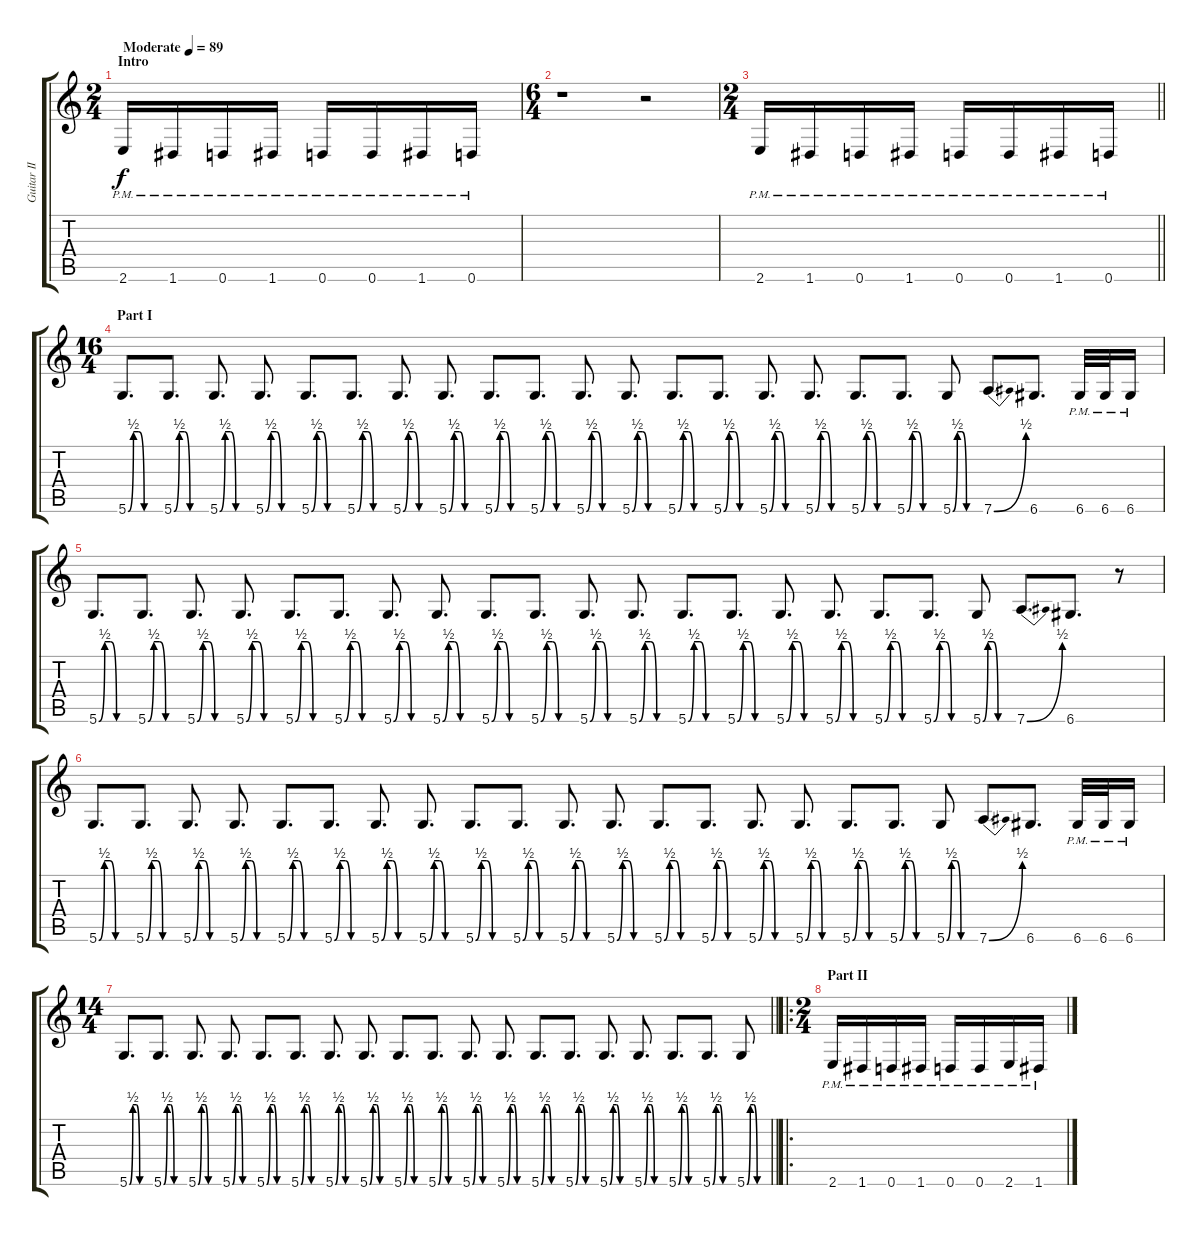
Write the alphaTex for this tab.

\track ("Guitar II" "Guitar II") {instrument overdrivenguitar}
\staff {score tabs}
\tuning (D4 A3 F3 C3 G2 D2) {hide}
\ts (2 4)
\section ("" "Intro")
\tempo (89 "Moderate")
\clef g2
\ks c
2.6{pm}.16{dy f instrument overdrivenguitar} 1.6{pm}.16 0.6{pm}.16 1.6{pm}.16 0.6{pm}.16 0.6{pm}.16 1.6{pm}.16 0.6{pm}.16 |
\ts (6 4)
r.1 r.2 |
\ts (2 4)
\barLineRight lightlight
2.6{pm}.16 1.6{pm}.16 0.6{pm}.16 1.6{pm}.16 0.6{pm}.16 0.6{pm}.16 1.6{pm}.16 0.6{pm}.16 |
\ts (16 4)
\section ("" "Part I")
5.6{be (custom 0 0 10 2 20 2 30 0 60 0)}.8{d} 5.6{be (custom 0 0 10 2 20 2 30 0 60 0)}.8{d} 5.6{be (custom 0 0 10 2 20 2 30 0 60 0)}.8{d} 5.6{be (custom 0 0 10 2 20 2 30 0 60 0)}.8{d} 5.6{be (custom 0 0 10 2 20 2 30 0 60 0)}.8{d} 5.6{be (custom 0 0 10 2 20 2 30 0 60 0)}.8{d} 5.6{be (custom 0 0 10 2 20 2 30 0 60 0)}.8{d} 5.6{be (custom 0 0 10 2 20 2 30 0 60 0)}.8{d} 5.6{be (custom 0 0 10 2 20 2 30 0 60 0)}.8{d} 5.6{be (custom 0 0 10 2 20 2 30 0 60 0)}.8{d} 5.6{be (custom 0 0 10 2 20 2 30 0 60 0)}.8{d} 5.6{be (custom 0 0 10 2 20 2 30 0 60 0)}.8{d} 5.6{be (custom 0 0 10 2 20 2 30 0 60 0)}.8{d} 5.6{be (custom 0 0 10 2 20 2 30 0 60 0)}.8{d} 5.6{be (custom 0 0 10 2 20 2 30 0 60 0)}.8{d} 5.6{be (custom 0 0 10 2 20 2 30 0 60 0)}.8{d} 5.6{be (custom 0 0 10 2 20 2 30 0 60 0)}.8{d} 5.6{be (custom 0 0 10 2 20 2 30 0 60 0)}.8{d} 5.6{be (custom 0 0 10 2 20 2 30 0 60 0)}.8 7.6{be (bend 0 0 60 2)}.8{d} 6.6.8{d} 6.6{pm}.32 6.6{pm}.32 6.6{pm}.16 |
5.6{be (custom 0 0 10 2 20 2 30 0 60 0)}.8{d} 5.6{be (custom 0 0 10 2 20 2 30 0 60 0)}.8{d} 5.6{be (custom 0 0 10 2 20 2 30 0 60 0)}.8{d} 5.6{be (custom 0 0 10 2 20 2 30 0 60 0)}.8{d} 5.6{be (custom 0 0 10 2 20 2 30 0 60 0)}.8{d} 5.6{be (custom 0 0 10 2 20 2 30 0 60 0)}.8{d} 5.6{be (custom 0 0 10 2 20 2 30 0 60 0)}.8{d} 5.6{be (custom 0 0 10 2 20 2 30 0 60 0)}.8{d} 5.6{be (custom 0 0 10 2 20 2 30 0 60 0)}.8{d} 5.6{be (custom 0 0 10 2 20 2 30 0 60 0)}.8{d} 5.6{be (custom 0 0 10 2 20 2 30 0 60 0)}.8{d} 5.6{be (custom 0 0 10 2 20 2 30 0 60 0)}.8{d} 5.6{be (custom 0 0 10 2 20 2 30 0 60 0)}.8{d} 5.6{be (custom 0 0 10 2 20 2 30 0 60 0)}.8{d} 5.6{be (custom 0 0 10 2 20 2 30 0 60 0)}.8{d} 5.6{be (custom 0 0 10 2 20 2 30 0 60 0)}.8{d} 5.6{be (custom 0 0 10 2 20 2 30 0 60 0)}.8{d} 5.6{be (custom 0 0 10 2 20 2 30 0 60 0)}.8{d} 5.6{be (custom 0 0 10 2 20 2 30 0 60 0)}.8 7.6{be (bend 0 0 60 2)}.8{d} 6.6.8{d} r.8 |
5.6{be (custom 0 0 10 2 20 2 30 0 60 0)}.8{d} 5.6{be (custom 0 0 10 2 20 2 30 0 60 0)}.8{d} 5.6{be (custom 0 0 10 2 20 2 30 0 60 0)}.8{d} 5.6{be (custom 0 0 10 2 20 2 30 0 60 0)}.8{d} 5.6{be (custom 0 0 10 2 20 2 30 0 60 0)}.8{d} 5.6{be (custom 0 0 10 2 20 2 30 0 60 0)}.8{d} 5.6{be (custom 0 0 10 2 20 2 30 0 60 0)}.8{d} 5.6{be (custom 0 0 10 2 20 2 30 0 60 0)}.8{d} 5.6{be (custom 0 0 10 2 20 2 30 0 60 0)}.8{d} 5.6{be (custom 0 0 10 2 20 2 30 0 60 0)}.8{d} 5.6{be (custom 0 0 10 2 20 2 30 0 60 0)}.8{d} 5.6{be (custom 0 0 10 2 20 2 30 0 60 0)}.8{d} 5.6{be (custom 0 0 10 2 20 2 30 0 60 0)}.8{d} 5.6{be (custom 0 0 10 2 20 2 30 0 60 0)}.8{d} 5.6{be (custom 0 0 10 2 20 2 30 0 60 0)}.8{d} 5.6{be (custom 0 0 10 2 20 2 30 0 60 0)}.8{d} 5.6{be (custom 0 0 10 2 20 2 30 0 60 0)}.8{d} 5.6{be (custom 0 0 10 2 20 2 30 0 60 0)}.8{d} 5.6{be (custom 0 0 10 2 20 2 30 0 60 0)}.8 7.6{be (bend 0 0 60 2)}.8{d} 6.6.8{d} 6.6{pm}.32 6.6{pm}.32 6.6{pm}.16 |
\ts (14 4)
\barLineRight lightlight
5.6{be (custom 0 0 10 2 20 2 30 0 60 0)}.8{d} 5.6{be (custom 0 0 10 2 20 2 30 0 60 0)}.8{d} 5.6{be (custom 0 0 10 2 20 2 30 0 60 0)}.8{d} 5.6{be (custom 0 0 10 2 20 2 30 0 60 0)}.8{d} 5.6{be (custom 0 0 10 2 20 2 30 0 60 0)}.8{d} 5.6{be (custom 0 0 10 2 20 2 30 0 60 0)}.8{d} 5.6{be (custom 0 0 10 2 20 2 30 0 60 0)}.8{d} 5.6{be (custom 0 0 10 2 20 2 30 0 60 0)}.8{d} 5.6{be (custom 0 0 10 2 20 2 30 0 60 0)}.8{d} 5.6{be (custom 0 0 10 2 20 2 30 0 60 0)}.8{d} 5.6{be (custom 0 0 10 2 20 2 30 0 60 0)}.8{d} 5.6{be (custom 0 0 10 2 20 2 30 0 60 0)}.8{d} 5.6{be (custom 0 0 10 2 20 2 30 0 60 0)}.8{d} 5.6{be (custom 0 0 10 2 20 2 30 0 60 0)}.8{d} 5.6{be (custom 0 0 10 2 20 2 30 0 60 0)}.8{d} 5.6{be (custom 0 0 10 2 20 2 30 0 60 0)}.8{d} 5.6{be (custom 0 0 10 2 20 2 30 0 60 0)}.8{d} 5.6{be (custom 0 0 10 2 20 2 30 0 60 0)}.8{d} 5.6{be (custom 0 0 10 2 20 2 30 0 60 0)}.8 |
\ro
\ts (2 4)
\section ("" "Part II")
2.6{pm}.16 1.6{pm}.16 0.6{pm}.16 1.6{pm}.16 0.6{pm}.16 0.6{pm}.16 2.6{pm}.16 1.6{pm}.16
